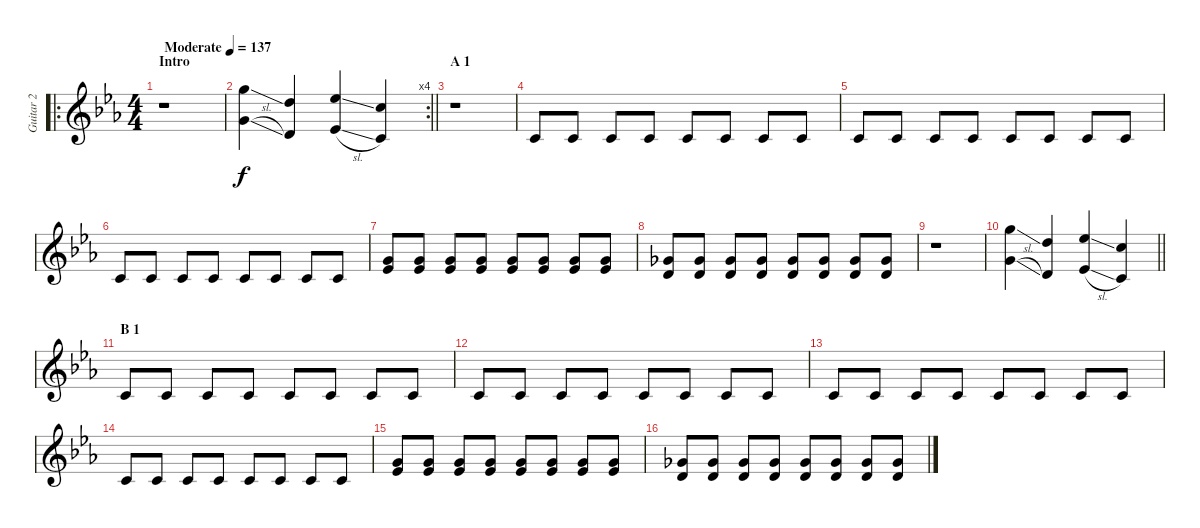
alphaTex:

\track ("Guitar 2" "Guitar 2") {instrument overdrivenguitar}
\staff {score}
\tuning (D4 A3 F3 C3 G2 C2) {hide}
\ro
\ts (4 4)
\section ("" "Intro")
\tempo (137 "Moderate")
\clef g2
\ks eb
r.1{dy f instrument overdrivenguitar} |
\rc 4
\barLineRight lightlight
(14.3{sl} 12.5{sl}).4 (9.3 7.5).4 (10.3{sl} 8.5{sl}).4 (7.3 5.5).4 |
\section ("" "A 1")
r.1 |
5.5.8 5.5.8 5.5.8 5.5.8 5.5.8 5.5.8 5.5.8 5.5.8 |
5.5.8 5.5.8 5.5.8 5.5.8 5.5.8 5.5.8 5.5.8 5.5.8 |
5.5.8 5.5.8 5.5.8 5.5.8 5.5.8 5.5.8 5.5.8 5.5.8 |
(7.4 8.5).8 (7.4 8.5).8 (7.4 8.5).8 (7.4 8.5).8 (7.4 8.5).8 (7.4 8.5).8 (7.4 8.5).8 (7.4 8.5).8 |
(6.4 7.5).8 (6.4 7.5).8 (6.4 7.5).8 (6.4 7.5).8 (6.4 7.5).8 (6.4 7.5).8 (6.4 7.5).8 (6.4 7.5).8 |
r.1 |
\barLineRight lightlight
(14.3{sl} 12.5{sl}).4 (9.3 7.5).4 (10.3{sl} 8.5{sl}).4 (7.3 5.5).4 |
\section ("" "B 1")
5.5.8 5.5.8 5.5.8 5.5.8 5.5.8 5.5.8 5.5.8 5.5.8 |
5.5.8 5.5.8 5.5.8 5.5.8 5.5.8 5.5.8 5.5.8 5.5.8 |
5.5.8 5.5.8 5.5.8 5.5.8 5.5.8 5.5.8 5.5.8 5.5.8 |
5.5.8 5.5.8 5.5.8 5.5.8 5.5.8 5.5.8 5.5.8 5.5.8 |
(7.4 8.5).8 (7.4 8.5).8 (7.4 8.5).8 (7.4 8.5).8 (7.4 8.5).8 (7.4 8.5).8 (7.4 8.5).8 (7.4 8.5).8 |
(6.4 7.5).8 (6.4 7.5).8 (6.4 7.5).8 (6.4 7.5).8 (6.4 7.5).8 (6.4 7.5).8 (6.4 7.5).8 (6.4 7.5).8
